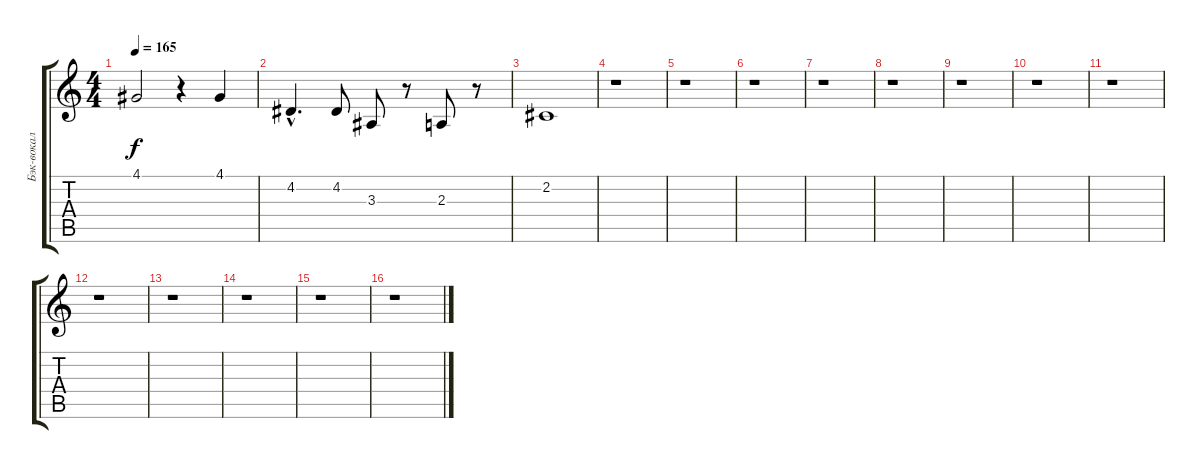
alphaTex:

\track ("Бэк-вокал" "Бэк-вокал") {instrument brasssection}
\staff {score tabs}
\tuning (E4 B3 G3 D3 A2 E2) {hide}
\ts (4 4)
\tempo 165
\clef g2
\ks c
4.1.2{dy f} r.4 4.1.4 |
4.2{hac}.4{d} 4.2.8 3.3.8 r.8 2.3.8 r.8 |
2.2.1 |
r.1 |
r.1 |
r.1 |
r.1 |
r.1 |
r.1 |
r.1 |
r.1 |
r.1 |
r.1 |
r.1 |
r.1 |
r.1
